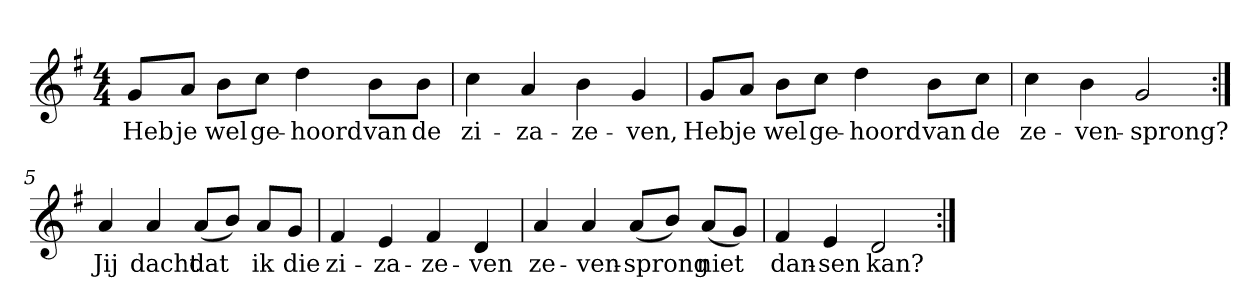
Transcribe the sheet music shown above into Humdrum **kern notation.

**kern	**text
*part1	*part1
*staff1	*staff1
*clefG2	*
*k[f#]	*
*G:	*
*M4/4	*
*MM120	*
=1	=1
8g/L	Heb
8a/J	je
8b\L	wel
8cc\J	ge-
4dd	-hoord
8b\L	van
8b\J	de
=2	=2
4cc	zi-
4a	-za-
4b	-ze-
4g	-ven,
=3	=3
8g/L	Heb
8a/J	je
8b\L	wel
8cc\J	ge-
4dd	-hoord
8b\L	van
8cc\J	de
=4	=4
4cc	ze-
4b	-ven-
2g	-sprong?
=5:|!	=5:|!
4a	Jij
4a	dacht
(8a/L	dat
8b/J)	.
8a/L	ik
8g/J	die
=6	=6
4f#	zi-
4e	-za-
4f#	-ze-
4d	-ven
=7	=7
4a	ze-
4a	-ven-
(8a/L	-sprong
8b/J)	.
(8a/L	niet
8g/J)	.
=8	=8
4f#	dan-
4e	-sen
2d	kan?
=:|!	=:|!
*-	*-
